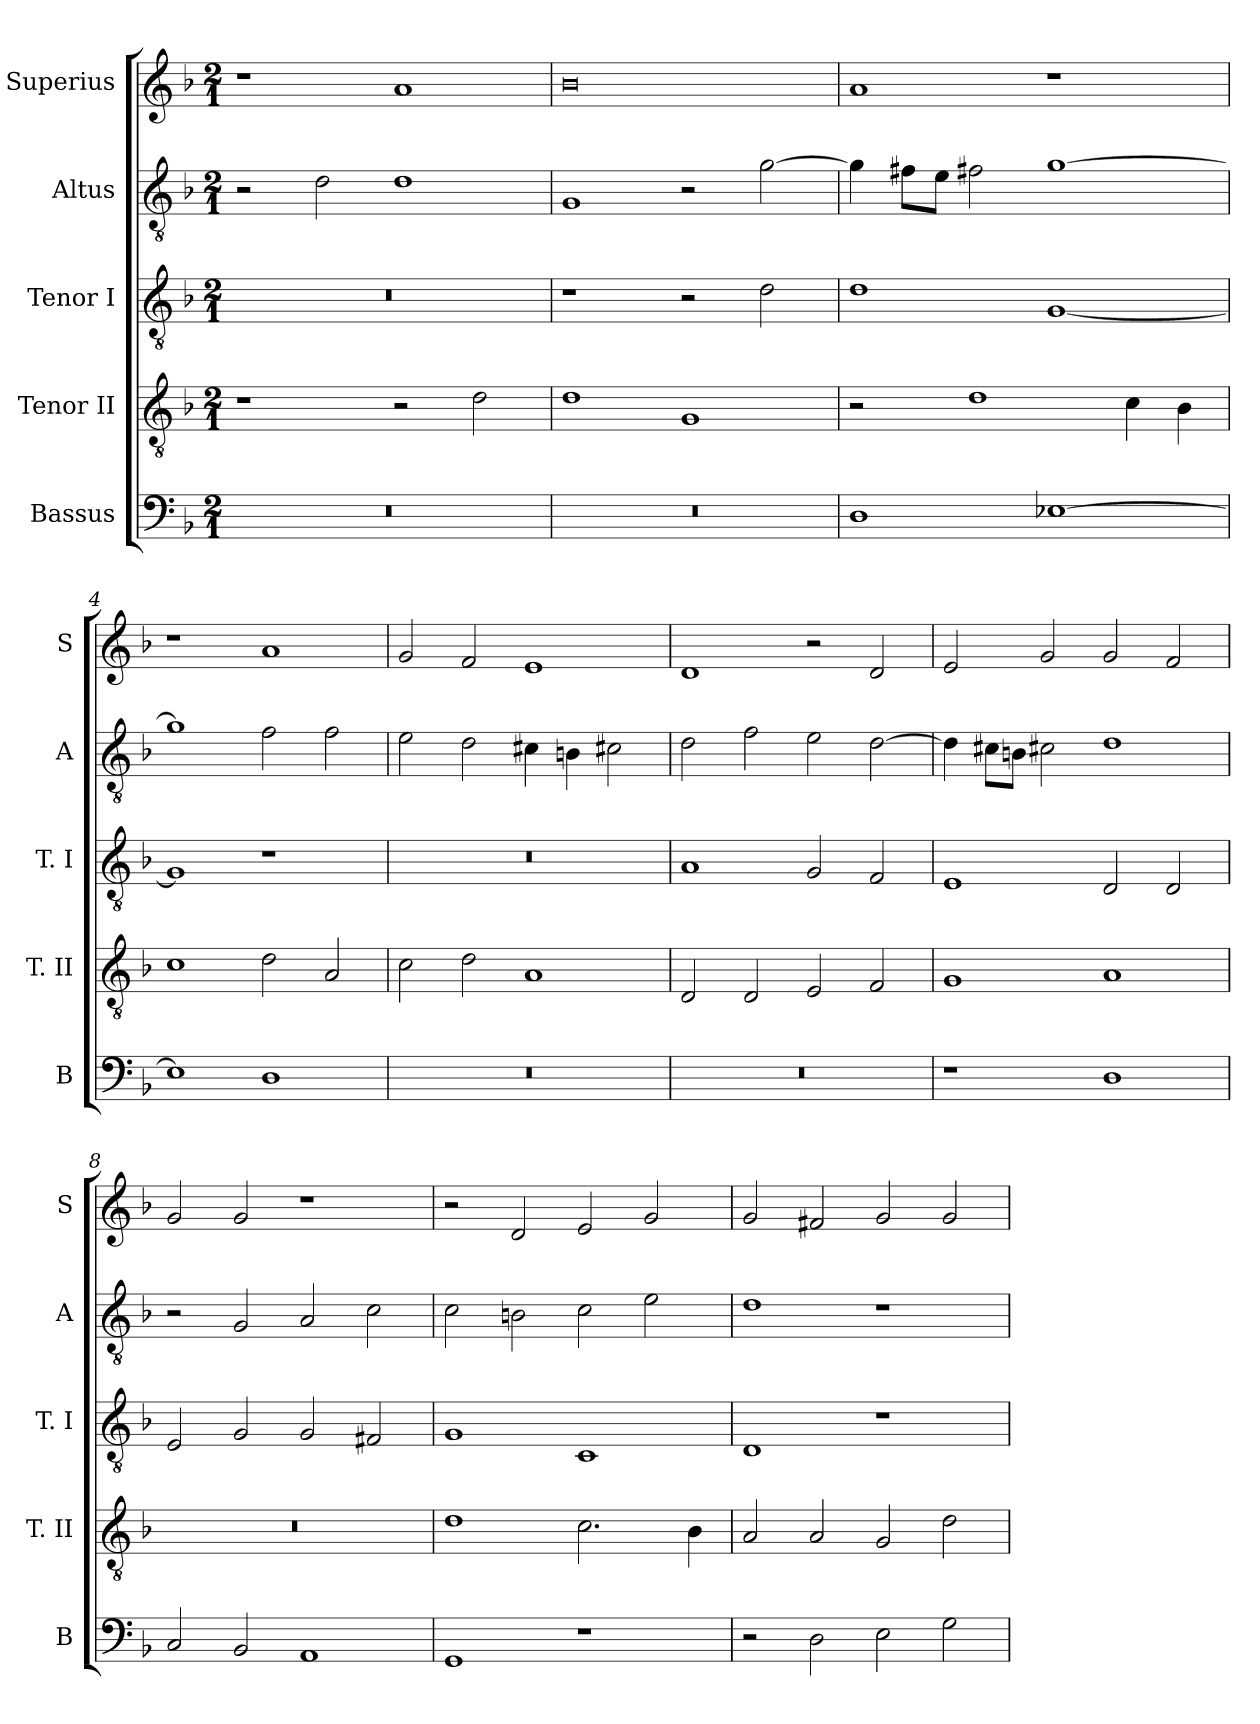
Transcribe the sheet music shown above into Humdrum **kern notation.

**kern	**kern	**kern	**kern	**kern
*part5	*part4	*part3	*part2	*part1
*staff5	*staff4	*staff3	*staff2	*staff1
*I"Bassus	*I"Tenor II	*I"Tenor I	*I"Altus	*I"Superius
*I'B	*I'T. II	*I'T. I	*I'A	*I'S
*clefF4	*clefGv2	*clefGv2	*clefGv2	*clefG2
*k[b-]	*k[b-]	*k[b-]	*k[b-]	*k[b-]
*F:	*F:	*F:	*F:	*F:
*M2/1	*M2/1	*M2/1	*M2/1	*M2/1
=1	=1	=1	=1	=1
0r	1r	0r	2r	1r
.	.	.	2d	.
.	2r	.	1d	1a
.	2d	.	.	.
=2	=2	=2	=2	=2
0r	1d	1r	1G	0b-
.	1G	2r	2r	.
.	.	2d	[2g	.
=3	=3	=3	=3	=3
1D	2r	1d	4g]	1a
.	.	.	8f#XL	.
.	.	.	8eJ	.
.	1d	.	2f#X	.
[1E-X	.	[1G	[1g	1r
.	4c	.	.	.
.	4B-	.	.	.
=4	=4	=4	=4	=4
1E-]	1c	1G]	1g]	1r
1D	2d	1r	2f	1a
.	2A	.	2f	.
=5	=5	=5	=5	=5
0r	2c	0r	2e	2g
.	2d	.	2d	2f
.	1A	.	4c#X	1e
.	.	.	4Bn	.
.	.	.	2c#X	.
=6	=6	=6	=6	=6
0r	2D	1A	2d	1d
.	2D	.	2f	.
.	2E	2G	2e	2r
.	2F	2F	[2d	2d
=7	=7	=7	=7	=7
1r	1G	1E	4d]	2e
.	.	.	8c#XL	.
.	.	.	8BnJ	.
.	.	.	2c#X	2g
1D	1A	2D	1d	2g
.	.	2D	.	2f
=8	=8	=8	=8	=8
2C	0r	2E	2r	2g
2BB-	.	2G	2G	2g
1AA	.	2G	2A	1r
.	.	2F#X	2c	.
=9	=9	=9	=9	=9
1GG	1d	1G	2c	2r
.	.	.	2Bn	2d
1r	2.c	1C	2c	2e
.	.	.	2e	2g
.	4B-	.	.	.
=10	=10	=10	=10	=10
2r	2A	1D	1d	2g
2D	2A	.	.	2f#X
2E	2G	1r	1r	2g
2G	2d	.	.	2g
=	=	=	=	=
*-	*-	*-	*-	*-
